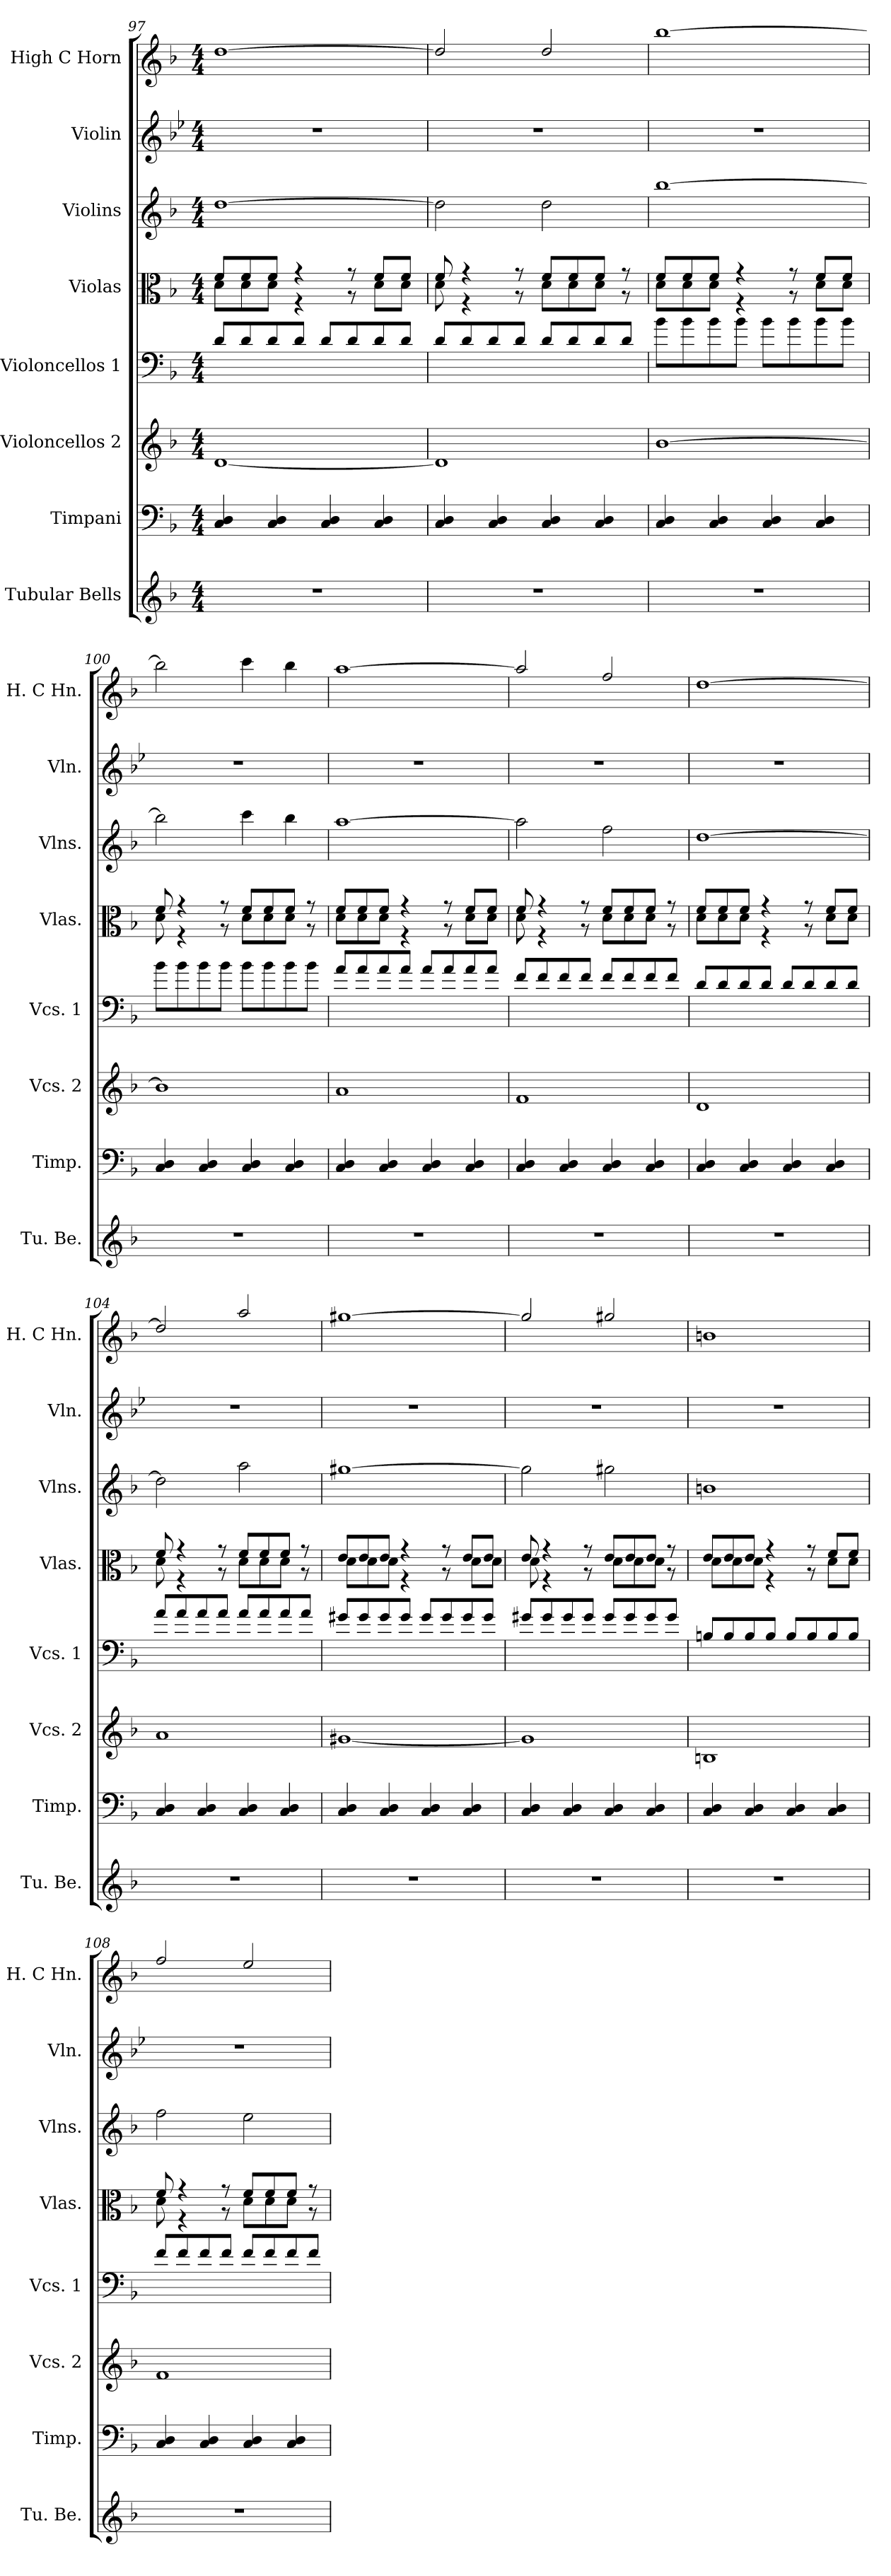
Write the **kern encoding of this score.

**kern	**kern	**kern	**kern	**kern	**kern	**kern	**kern
*part8	*part7	*part6	*part5	*part4	*part3	*part2	*part1
*staff8	*staff7	*staff6	*staff5	*staff4	*staff3	*staff2	*staff1
*I"Tubular Bells	*I"Timpani	*I"Violoncellos 2	*I"Violoncellos 1	*I"Violas	*I"Violins	*I"Violin	*I"High C Horn
*I'Tu. Be.	*I'Timp.	*I'Vcs. 2	*I'Vcs. 1	*I'Vlas.	*I'Vlns.	*I'Vln.	*I'H. C Hn.
!!LO:PB:g=z
*clefG2	*clefF4	*clefG2	*clefF4	*clefC3	*clefG2	*clefG2	*clefG2
*	*	*	*	*	*	*	*ITrd7c12
*k[b-]	*k[b-]	*k[b-]	*k[b-]	*k[b-]	*k[b-]	*k[b-e-]	*k[b-]
*M4/4	*M4/4	*M4/4	*M4/4	*M4/4	*M4/4	*M4/4	*M4/4
=97	=97	=97	=97	=97	=97	=97	=97
*	*	*	*	*^	*	*	*
1r	4C/ 4D/	[1d	8d/L	8f/L	8d\L	[1dd	1r	[1d
.	.	.	8d/	8f/	8d\	.	.	.
.	4C/ 4D/	.	8d/	8f/J	8d\J	.	.	.
.	.	.	8d/J	4r	4r	.	.	.
.	4C/ 4D/	.	8d/L	.	.	.	.	.
.	.	.	8d/	8r	8r	.	.	.
.	4C/ 4D/	.	8d/	8f/L	8d\L	.	.	.
.	.	.	8d/J	8f/J	8d\J	.	.	.
=98	=98	=98	=98	=98	=98	=98	=98	=98
1r	4C/ 4D/	1d]	8d/L	8f/	8d\	2dd\]	1r	2d/]
.	.	.	8d/	4r	4r	.	.	.
.	4C/ 4D/	.	8d/	.	.	.	.	.
.	.	.	8d/J	8r	8r	.	.	.
.	4C/ 4D/	.	8d/L	8f/L	8d\L	2dd\	.	2d/
.	.	.	8d/	8f/	8d\	.	.	.
.	4C/ 4D/	.	8d/	8f/J	8d\J	.	.	.
.	.	.	8d/J	8r	8r	.	.	.
=99	=99	=99	=99	=99	=99	=99	=99	=99
1r	4C/ 4D/	[1b-	8b-\L	8f/L	8d\L	[1bb-	1r	[1b-
.	.	.	8b-\	8f/	8d\	.	.	.
.	4C/ 4D/	.	8b-\	8f/J	8d\J	.	.	.
.	.	.	8b-\J	4r	4r	.	.	.
.	4C/ 4D/	.	8b-\L	.	.	.	.	.
.	.	.	8b-\	8r	8r	.	.	.
.	4C/ 4D/	.	8b-\	8f/L	8d\L	.	.	.
.	.	.	8b-\J	8f/J	8d\J	.	.	.
=100	=100	=100	=100	=100	=100	=100	=100	=100
1r	4C/ 4D/	1b-]	8b-\L	8f/	8d\	2bb-\]	1r	2b-\]
.	.	.	8b-\	4r	4r	.	.	.
.	4C/ 4D/	.	8b-\	.	.	.	.	.
.	.	.	8b-\J	8r	8r	.	.	.
.	4C/ 4D/	.	8b-\L	8f/L	8d\L	4ccc\	.	4cc\
.	.	.	8b-\	8f/	8d\	.	.	.
.	4C/ 4D/	.	8b-\	8f/J	8d\J	4bb-\	.	4b-\
.	.	.	8b-\J	8r	8r	.	.	.
!!LO:PB:g=z
=101	=101	=101	=101	=101	=101	=101	=101	=101
1r	4C/ 4D/	1a	8a/L	8f/L	8d\L	[1aa	1r	[1a
.	.	.	8a/	8f/	8d\	.	.	.
.	4C/ 4D/	.	8a/	8f/J	8d\J	.	.	.
.	.	.	8a/J	4r	4r	.	.	.
.	4C/ 4D/	.	8a/L	.	.	.	.	.
.	.	.	8a/	8r	8r	.	.	.
.	4C/ 4D/	.	8a/	8f/L	8d\L	.	.	.
.	.	.	8a/J	8f/J	8d\J	.	.	.
=102	=102	=102	=102	=102	=102	=102	=102	=102
1r	4C/ 4D/	1f	8f/L	8f/	8d\	2aa\]	1r	2a/]
.	.	.	8f/	4r	4r	.	.	.
.	4C/ 4D/	.	8f/	.	.	.	.	.
.	.	.	8f/J	8r	8r	.	.	.
.	4C/ 4D/	.	8f/L	8f/L	8d\L	2ff\	.	2f/
.	.	.	8f/	8f/	8d\	.	.	.
.	4C/ 4D/	.	8f/	8f/J	8d\J	.	.	.
.	.	.	8f/J	8r	8r	.	.	.
=103	=103	=103	=103	=103	=103	=103	=103	=103
1r	4C/ 4D/	1d	8d/L	8f/L	8d\L	[1dd	1r	[1d
.	.	.	8d/	8f/	8d\	.	.	.
.	4C/ 4D/	.	8d/	8f/J	8d\J	.	.	.
.	.	.	8d/J	4r	4r	.	.	.
.	4C/ 4D/	.	8d/L	.	.	.	.	.
.	.	.	8d/	8r	8r	.	.	.
.	4C/ 4D/	.	8d/	8f/L	8d\L	.	.	.
.	.	.	8d/J	8f/J	8d\J	.	.	.
=104	=104	=104	=104	=104	=104	=104	=104	=104
1r	4C/ 4D/	1a	8a/L	8f/	8d\	2dd\]	1r	2d/]
.	.	.	8a/	4r	4r	.	.	.
.	4C/ 4D/	.	8a/	.	.	.	.	.
.	.	.	8a/J	8r	8r	.	.	.
.	4C/ 4D/	.	8a/L	8f/L	8d\L	2aa\	.	2a/
.	.	.	8a/	8f/	8d\	.	.	.
.	4C/ 4D/	.	8a/	8f/J	8d\J	.	.	.
.	.	.	8a/J	8r	8r	.	.	.
!!LO:PB:g=z
=105	=105	=105	=105	=105	=105	=105	=105	=105
1r	4C/ 4D/	[1g#X	8g#X/L	8e/L	8d\L	[1gg#X	1r	[1g#X
.	.	.	8g#/	8e/	8d\	.	.	.
.	4C/ 4D/	.	8g#/	8e/J	8d\J	.	.	.
.	.	.	8g#/J	4r	4r	.	.	.
.	4C/ 4D/	.	8g#/L	.	.	.	.	.
.	.	.	8g#/	8r	8r	.	.	.
.	4C/ 4D/	.	8g#/	8e/L	8d\L	.	.	.
.	.	.	8g#/J	8e/J	8d\J	.	.	.
=106	=106	=106	=106	=106	=106	=106	=106	=106
1r	4C/ 4D/	1g#]	8g#X/L	8e/	8d\	2gg#\]	1r	2g#/]
.	.	.	8g#/	4r	4r	.	.	.
.	4C/ 4D/	.	8g#/	.	.	.	.	.
.	.	.	8g#/J	8r	8r	.	.	.
.	4C/ 4D/	.	8g#/L	8e/L	8d\L	2gg#X\	.	2g#X/
.	.	.	8g#/	8e/	8d\	.	.	.
.	4C/ 4D/	.	8g#/	8e/J	8d\J	.	.	.
.	.	.	8g#/J	8r	8r	.	.	.
=107	=107	=107	=107	=107	=107	=107	=107	=107
1r	4C/ 4D/	1Bn	8Bn/L	8e/L	8d\L	1bn	1r	1Bn
.	.	.	8B/	8e/	8d\	.	.	.
.	4C/ 4D/	.	8B/	8e/J	8d\J	.	.	.
.	.	.	8B/J	4r	4r	.	.	.
.	4C/ 4D/	.	8B/L	.	.	.	.	.
.	.	.	8B/	8r	8r	.	.	.
.	4C/ 4D/	.	8B/	8f/L	8d\L	.	.	.
.	.	.	8B/J	8f/J	8d\J	.	.	.
!!LO:PB:g=z
=108	=108	=108	=108	=108	=108	=108	=108	=108
1r	4C/ 4D/	1f	8f/L	8f/	8d\	2ff\	1r	2f/
.	.	.	8f/	4r	4r	.	.	.
.	4C/ 4D/	.	8f/	.	.	.	.	.
.	.	.	8f/J	8r	8r	.	.	.
.	4C/ 4D/	.	8f/L	8f/L	8d\L	2ee\	.	2e/
.	.	.	8f/	8f/	8d\	.	.	.
.	4C/ 4D/	.	8f/	8f/J	8d\J	.	.	.
.	.	.	8f/J	8r	8r	.	.	.
*	*	*	*	*v	*v	*	*	*
=	=	=	=	=	=	=	=
*-	*-	*-	*-	*-	*-	*-	*-
